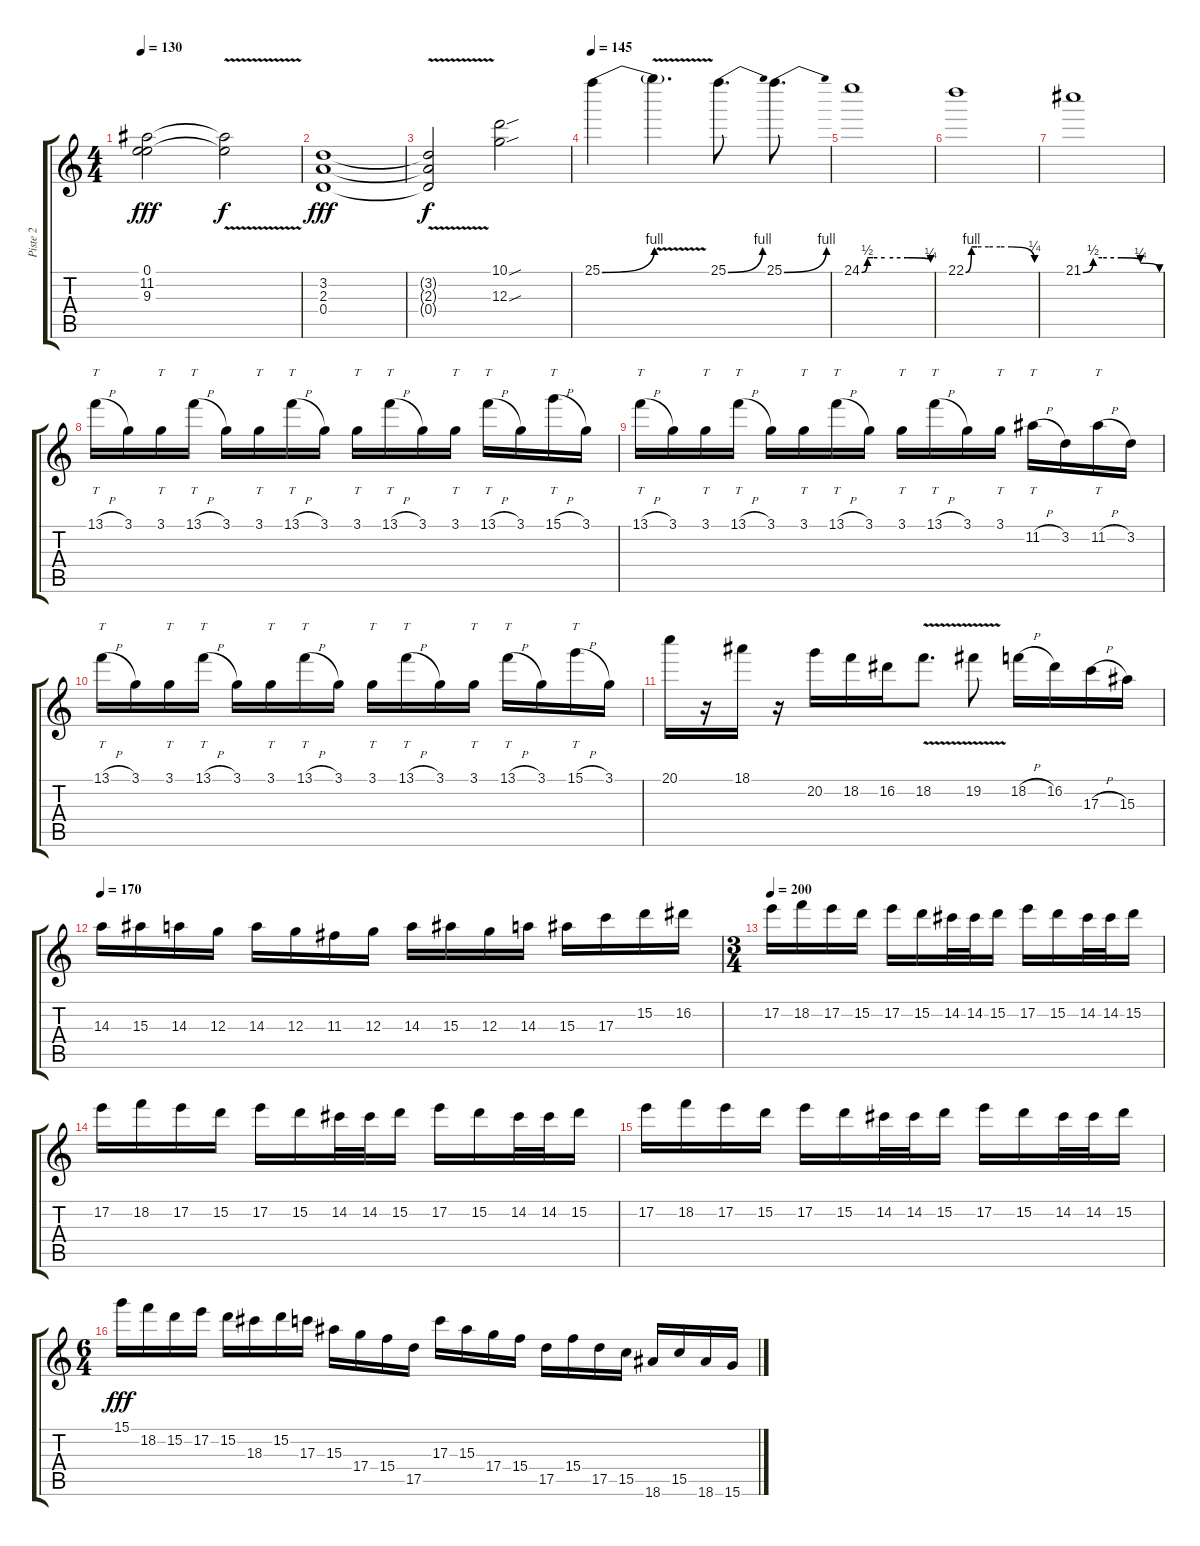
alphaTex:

\track ("Piste 2" "Piste 2") {instrument distortionguitar}
\staff {score tabs}
\tuning (E4 B3 G3 D3 A2 E2) {hide}
\ts (4 4)
\tempo 130
\clef g2
\ks c
(0.1 11.2 9.3).2{dy fff} (11.2{v t} 9.3{v t}).2{dy f} |
(3.2 2.3 0.4).1{dy fff} |
(3.2{v t} 2.3{v t} 0.4{v t}).2{dy f} (10.1{sou} 12.3{sou}).2 |
\tempo 145
25.1{be (bend 0 0 60 4)}.4 25.1{v t}.4{d} 25.1{be (bend 0 0 60 4)}.8{d} 25.1{be (bend 0 0 60 4)}.8{d} |
24.1{be (custom 0 0 5 2 10 2 20 2 40 2 60 1)}.1 |
22.1{be (custom 0 0 5 4 10 4 20 4 30 4 40 4 60 1)}.1 |
21.1{be (custom 0 0 8 2 15 2 30 2 45 1 60 0)}.1 |
13.1{h}.16{tt} 3.1.16 3.1.16{tt} 13.1{h}.16{tt} 3.1.16 3.1.16{tt} 13.1{h}.16{tt} 3.1.16 3.1.16{tt} 13.1{h}.16{tt} 3.1.16 3.1.16{tt} 13.1{h}.16{tt} 3.1.16 15.1{h}.16{tt} 3.1.16 |
13.1{h}.16{tt} 3.1.16 3.1.16{tt} 13.1{h}.16{tt} 3.1.16 3.1.16{tt} 13.1{h}.16{tt} 3.1.16 3.1.16{tt} 13.1{h}.16{tt} 3.1.16 3.1.16{tt} 11.2{h}.16{tt} 3.2.16 11.2{h}.16{tt} 3.2.16 |
13.1{h}.16{tt} 3.1.16 3.1.16{tt} 13.1{h}.16{tt} 3.1.16 3.1.16{tt} 13.1{h}.16{tt} 3.1.16 3.1.16{tt} 13.1{h}.16{tt} 3.1.16 3.1.16{tt} 13.1{h}.16{tt} 3.1.16 15.1{h}.16{tt} 3.1.16 |
20.1.16 r.16 18.1.16 r.16 20.2.16 18.2.16 16.2.16 18.2{v}.8{d} 19.2{v}.8 18.2{h}.16 16.2.16 17.3{h}.16 15.3.16 |
\tempo 170
14.3.16 15.3.16 14.3.16 12.3.16 14.3.16 12.3.16 11.3.16 12.3.16 14.3.16 15.3.16 12.3.16 14.3.16 15.3.16 17.3.16 15.2.16 16.2.16 |
\ts (3 4)
\tempo 200
17.2.16 18.2.16 17.2.16 15.2.16 17.2.16 15.2.16 14.2.32 14.2.32 15.2.16 17.2.16 15.2.16 14.2.32 14.2.32 15.2.16 |
17.2.16 18.2.16 17.2.16 15.2.16 17.2.16 15.2.16 14.2.32 14.2.32 15.2.16 17.2.16 15.2.16 14.2.32 14.2.32 15.2.16 |
17.2.16 18.2.16 17.2.16 15.2.16 17.2.16 15.2.16 14.2.32 14.2.32 15.2.16 17.2.16 15.2.16 14.2.32 14.2.32 15.2.16 |
\ts (6 4)
15.1.16{dy fff} 18.2.16 15.2.16 17.2.16 15.2.16 18.3.16 15.2.16 17.3.16 15.3.16 17.4.16 15.4.16 17.5.16 17.3.16 15.3.16 17.4.16 15.4.16 17.5.16 15.4.16 17.5.16 15.5.16 18.6.16 15.5.16 18.6.16 15.6.16
